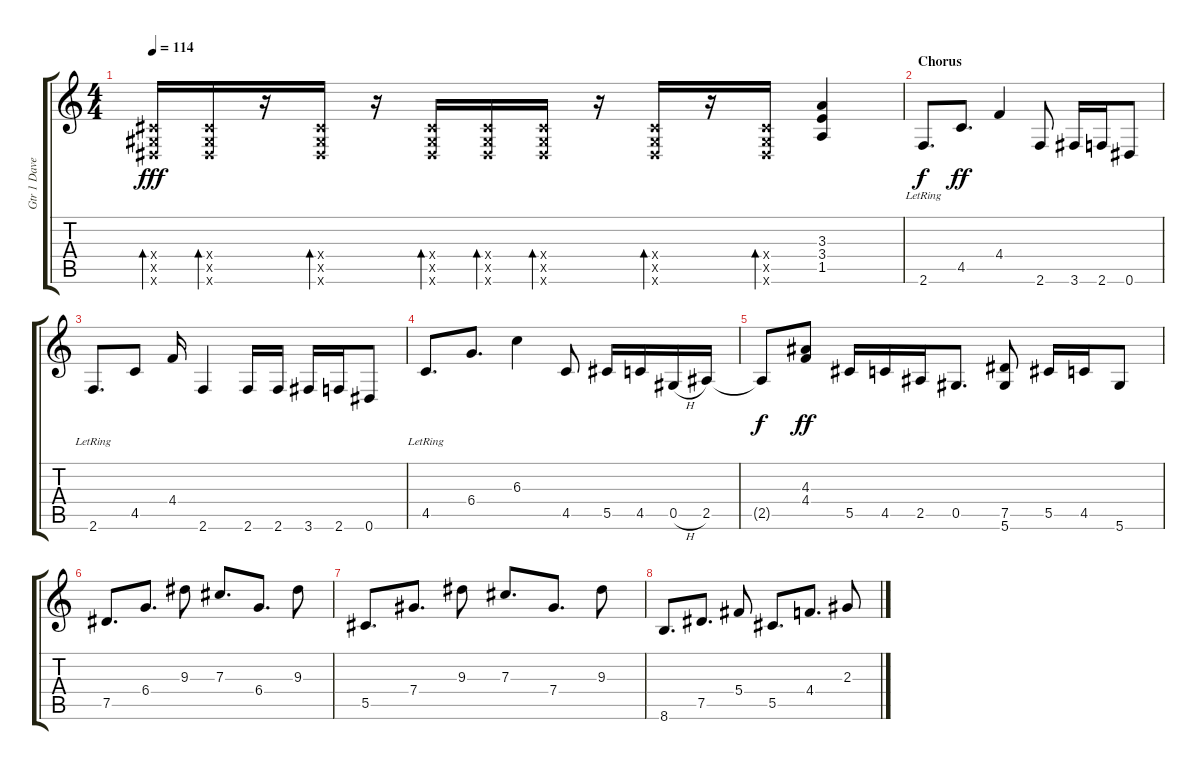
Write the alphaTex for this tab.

\track ("Gtr 1 Dave     " "Gtr 1 Dave") {instrument distortionguitar}
\staff {score tabs}
\tuning (Eb4 Bb3 Gb3 Db3 Ab2 Eb2) {hide}
\ts (4 4)
\tempo 114
\clef g2
\ks c
(0.4{x} 0.5{x} 0.6{x}).16{bd 60 dy fff} (0.4{x} 0.5{x} 0.6{x}).16{bd 60} r.16 (0.4{x} 0.5{x} 0.6{x}).16{bd 60} r.16 (0.4{x} 0.5{x} 0.6{x}).16{bd 60} (0.4{x} 0.5{x} 0.6{x}).16{bd 60} (0.4{x} 0.5{x} 0.6{x}).16{bd 60} r.16 (0.4{x} 0.5{x} 0.6{x}).16{bd 60} r.16 (0.4{x} 0.5{x} 0.6{x}).16{bd 60} (3.3 3.4 1.5).4 |
\section ("" "Chorus")
2.6{lr}.8{d dy f} 4.5.8{d dy ff} 4.4.4 2.6.8 3.6.16 2.6.16 0.6.8 |
2.6{lr}.8{d} 4.5.8 4.4.16 2.6.4 2.6.16 2.6.16 3.6.16 2.6.16 0.6.8 |
4.5{lr}.8{d} 6.4.8{d} 6.3.4 4.5.8 5.5.16 4.5.16 0.5{h}.16 2.5.16 |
2.5{t}.8{dy f} (4.3 4.4).8{dy ff} 5.5.16 4.5.16 2.5.16 0.5.8{d} (7.5 5.6).8 5.5.16 4.5.16 5.6.8 |
7.5.8{d} 6.4.8{d} 9.3.8 7.3.8{d} 6.4.8{d} 9.3.8 |
5.5.8{d} 7.4.8{d} 9.3.8 7.3.8{d} 7.4.8{d} 9.3.8 |
8.6.8{d} 7.5.8{d} 5.4.8 5.5.8{d} 4.4.8{d} 2.3.8
